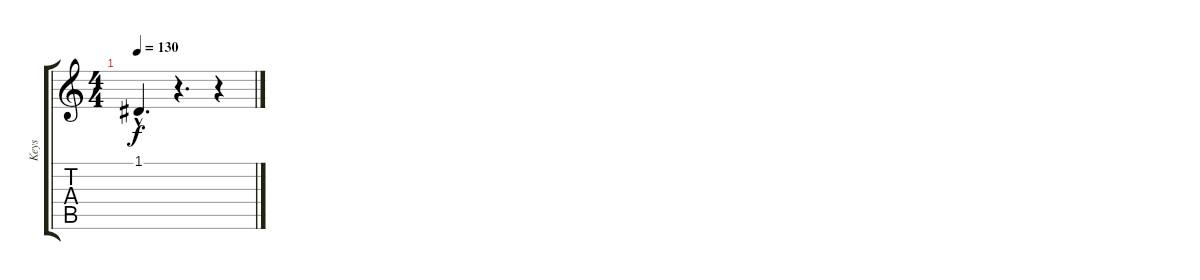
\track ("Keys" "Keys") {instrument synthstrings1}
\staff {score tabs}
\tuning (D4 A3 F3 C3 G2 C2) {hide}
\ts (4 4)
\tempo 130
\clef g2
\ks c
1.1{hac}.4{d dy f} r.4{d} r.4
